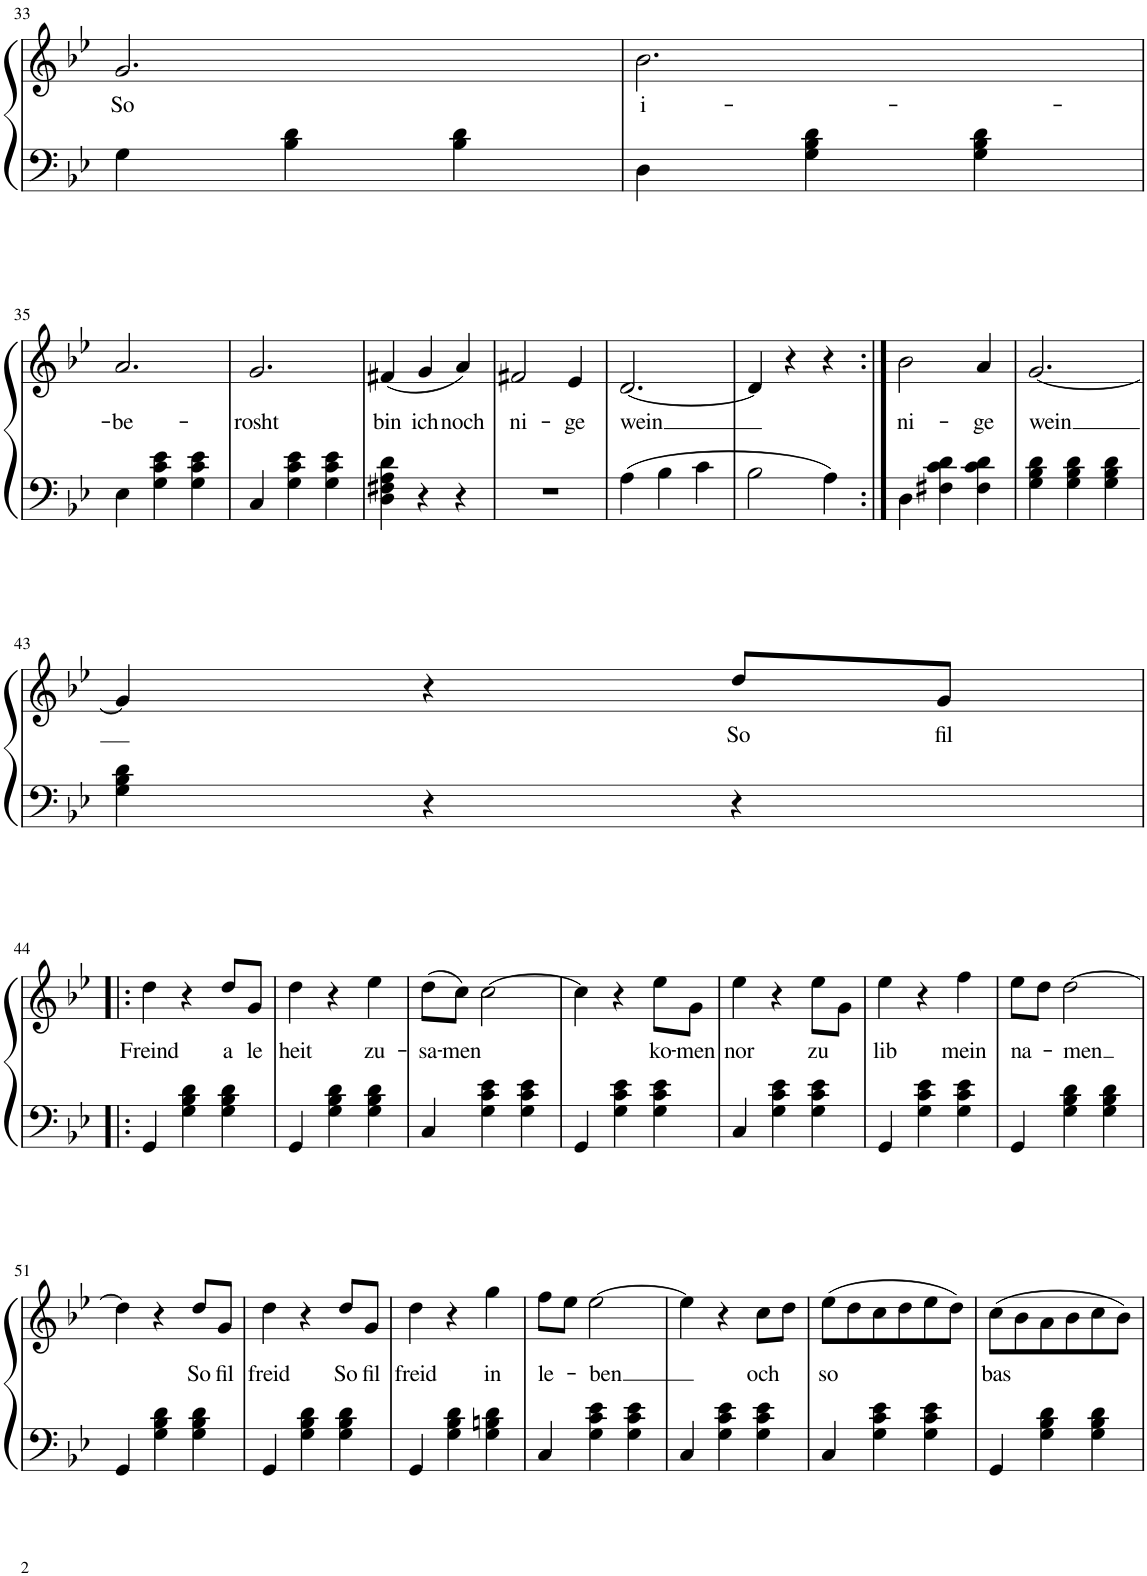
**kern	**kern	**text
*part1	*part1	*part1
*staff2	*staff1	*staff1
*I"Klavier	*	*
*I'Klav.	*	*
!!LO:PB:g=z
*clefF4	*clefG2	*
*k[b-e-]	*k[b-e-]	*
*M3/4	*M3/4	*
=33	=33	=33
!	!	!LO:LY:b
4G\	2.g/	So
4B-\ 4d\	.	.
4B-\ 4d\	.	.
=34	=34	=34
!	!	!LO:LY:b
4D\	2.b-\	i-
4G\ 4B-\ 4d\	.	.
4G\ 4B-\ 4d\	.	.
!!LO:LB:g=z
=35	=35	=35
!	!	!LO:LY:b
4E-\	2.a/	-be-
4G\ 4c\ 4e-\	.	.
4G\ 4c\ 4e-\	.	.
=36	=36	=36
!	!	!LO:LY:b
4C/	2.g/	-rosht
4G\ 4c\ 4e-\	.	.
4G\ 4c\ 4e-\	.	.
=37	=37	=37
!	!	!LO:LY:b
4D\ 4F#X\ 4A\ 4d\	(4f#X/	bin
!	!	!LO:LY:b
4r	4g/	ich
!	!	!LO:LY:b
4r	4a/)	noch
=38	=38	=38
!	!	!LO:LY:b
2.r	2f#X/	ni-
!	!	!LO:LY:b
.	4e-/	-ge
=39	=39	=39
!	!	!LO:LY:b
4A\	[2.d/	wein
4B-\	.	.
4c\	.	.
=40	=40	=40
2B-\	4d/]	.
.	4r	.
4A\	4r	.
=41:|!	=41:|!	=41:|!
!	!	!LO:LY:b
4D\	2b-\	ni-
4F#X\ 4c\ 4d\	.	.
!	!	!LO:LY:b
4F#\ 4c\ 4d\	4a/	-ge
=42	=42	=42
!	!	!LO:LY:b
4G\ 4B-\ 4d\	[2.g/	wein
4G\ 4B-\ 4d\	.	.
4G\ 4B-\ 4d\	.	.
!!LO:LB:g=z
=43	=43	=43
4G\ 4B-\ 4d\	4g/]	.
4r	4r	.
!	!	!LO:LY:b
4r	8dd/L	So
!	!	!LO:LY:b
.	8g/J	fil
!!LO:LB:g=z
=44!|:	=44!|:	=44!|:
!	!	!LO:LY:b
4GG/	4dd\	Freind
4G\ 4B-\ 4d\	4r	.
!	!	!LO:LY:b
4G\ 4B-\ 4d\	8dd/L	a
!	!	!LO:LY:b
.	8g/J	le
=45	=45	=45
!	!	!LO:LY:b
4GG/	4dd\	heit
4G\ 4B-\ 4d\	4r	.
!	!	!LO:LY:b
4G\ 4B-\ 4d\	4ee-\	zu-
=46	=46	=46
!	!	!LO:LY:b
4C/	(8dd\L	-sa-
!	!	!LO:LY:b
.	8cc\J)	-men
4G\ 4c\ 4e-\	[2cc\	.
4G\ 4c\ 4e-\	.	.
=47	=47	=47
4GG/	4cc\]	.
4G\ 4c\ 4e-\	4r	.
!	!	!LO:LY:b
4G\ 4c\ 4e-\	8ee-\L	ko-
!	!	!LO:LY:b
.	8g\J	-men
=48	=48	=48
!	!	!LO:LY:b
4C/	4ee-\	nor
4G\ 4c\ 4e-\	4r	.
!	!	!LO:LY:b
4G\ 4c\ 4e-\	8ee-\L	zu
.	8g\J	.
=49	=49	=49
!	!	!LO:LY:b
4GG/	4ee-\	lib
4G\ 4c\ 4e-\	4r	.
!	!	!LO:LY:b
4G\ 4c\ 4e-\	4ff\	mein
=50	=50	=50
!	!	!LO:LY:b
4GG/	8ee-\L	na-
.	8dd\J	.
!	!	!LO:LY:b
4G\ 4B-\ 4d\	[2dd\	-men
4G\ 4B-\ 4d\	.	.
!!LO:LB:g=z
=51	=51	=51
4GG/	4dd\]	.
4G\ 4B-\ 4d\	4r	.
!	!	!LO:LY:b
4G\ 4B-\ 4d\	8dd/L	So
!	!	!LO:LY:b
.	8g/J	fil
=52	=52	=52
!	!	!LO:LY:b
4GG/	4dd\	freid
4G\ 4B-\ 4d\	4r	.
!	!	!LO:LY:b
4G\ 4B-\ 4d\	8dd/L	So
!	!	!LO:LY:b
.	8g/J	fil
=53	=53	=53
!	!	!LO:LY:b
4GG/	4dd\	freid
4G\ 4B-\ 4d\	4r	.
!	!	!LO:LY:b
4G\ 4Bn\ 4d\	4gg\	in
=54	=54	=54
!	!	!LO:LY:b
4C/	8ff\L	le-
.	8ee-\J	.
!	!	!LO:LY:b
4G\ 4c\ 4e-\	[2ee-\	-ben
4G\ 4c\ 4e-\	.	.
=55	=55	=55
4C/	4ee-\]	.
4G\ 4c\ 4e-\	4r	.
!	!	!LO:LY:b
4G\ 4c\ 4e-\	8cc\L	och
.	8dd\J	.
=56	=56	=56
!	!	!LO:LY:b
4C/	(8ee-\L	so
.	8dd\	.
4G\ 4c\ 4e-\	8cc\	.
.	8dd\	.
4G\ 4c\ 4e-\	8ee-\	.
.	8dd\J)	.
=57	=57	=57
!	!	!LO:LY:b
4GG/	(8cc\L	bas
.	8b-\	.
4G\ 4B-\ 4d\	8a\	.
.	8b-\	.
4G\ 4B-\ 4d\	8cc\	.
.	8b-\J)	.
=	=	=
*-	*-	*-
